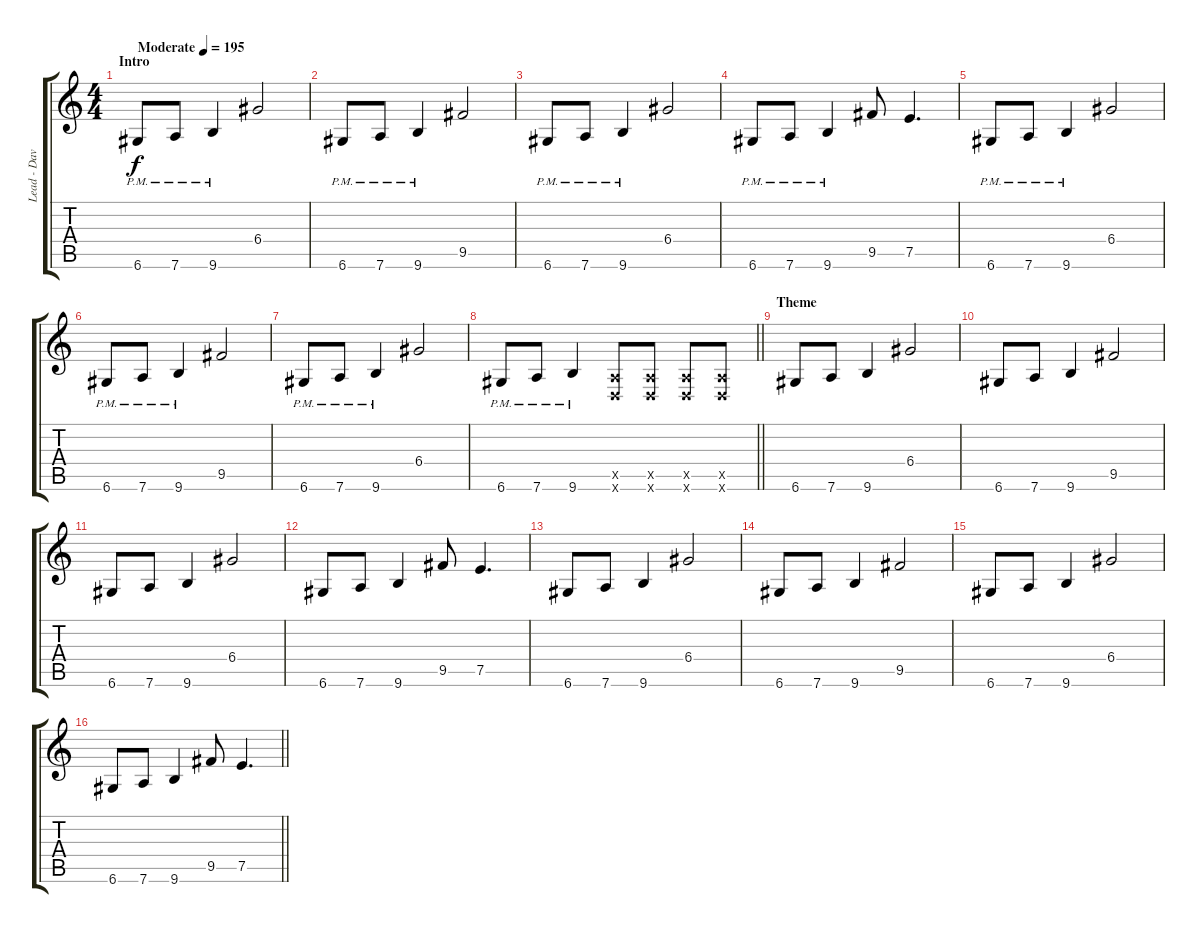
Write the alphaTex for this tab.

\track ("Lead - Dave" "Lead - Dav") {instrument distortionguitar}
\staff {score tabs}
\tuning (E4 B3 G3 D3 A2 D2) {hide}
\ts (4 4)
\section ("" "Intro")
\tempo (195 "Moderate")
\clef g2
\ks c
6.6{pm}.8{dy f instrument distortionguitar} 7.6{pm}.8 9.6{pm}.4 6.4.2 |
6.6{pm}.8 7.6{pm}.8 9.6{pm}.4 9.5.2 |
6.6{pm}.8 7.6{pm}.8 9.6{pm}.4 6.4.2 |
6.6{pm}.8 7.6{pm}.8 9.6{pm}.4 9.5.8 7.5.4{d} |
6.6{pm}.8 7.6{pm}.8 9.6{pm}.4 6.4.2 |
6.6{pm}.8 7.6{pm}.8 9.6{pm}.4 9.5.2 |
6.6{pm}.8 7.6{pm}.8 9.6{pm}.4 6.4.2 |
\barLineRight lightlight
6.6{pm}.8 7.6{pm}.8 9.6{pm}.4 (0.5{x} 0.6{x}).8 (0.5{x} 0.6{x}).8 (0.5{x} 0.6{x}).8 (0.5{x} 0.6{x}).8 |
\section ("" "Theme")
6.6.8 7.6.8 9.6.4 6.4.2 |
6.6.8 7.6.8 9.6.4 9.5.2 |
6.6.8 7.6.8 9.6.4 6.4.2 |
6.6.8 7.6.8 9.6.4 9.5.8 7.5.4{d} |
6.6.8 7.6.8 9.6.4 6.4.2 |
6.6.8 7.6.8 9.6.4 9.5.2 |
6.6.8 7.6.8 9.6.4 6.4.2 |
\barLineRight lightlight
6.6.8 7.6.8 9.6.4 9.5.8 7.5.4{d}
